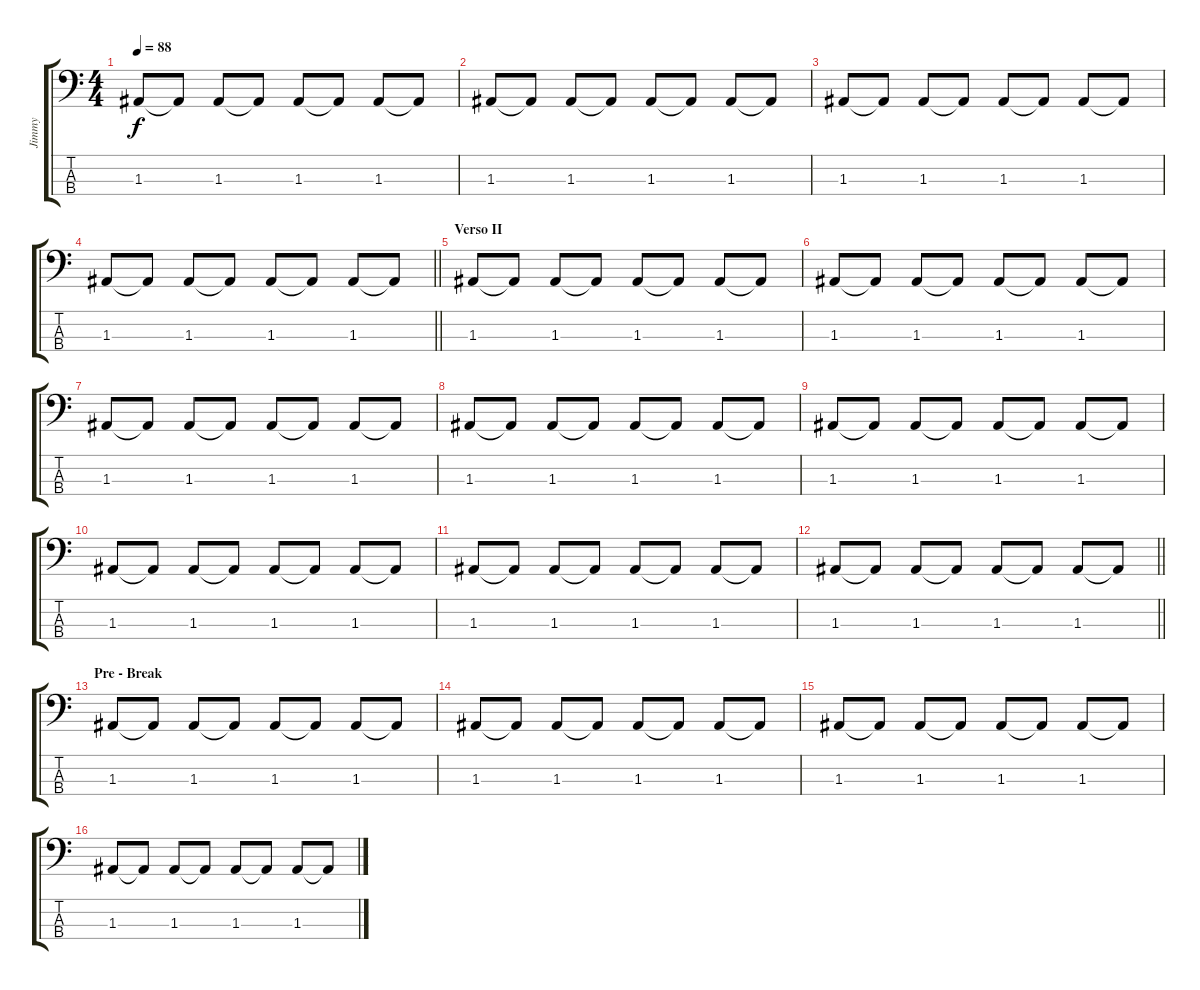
\track ("Jimmy" "Jimmy") {instrument electricbassfinger}
\staff {score tabs}
\tuning (G2 D2 A1 E1) {hide}
\ts (4 4)
\tempo 88
\clef f4
\ks c
1.3.8{dy f} 1.3{t}.8 1.3.8 1.3{t}.8 1.3.8 1.3{t}.8 1.3.8 1.3{t}.8 |
1.3.8 1.3{t}.8 1.3.8 1.3{t}.8 1.3.8 1.3{t}.8 1.3.8 1.3{t}.8 |
1.3.8 1.3{t}.8 1.3.8 1.3{t}.8 1.3.8 1.3{t}.8 1.3.8 1.3{t}.8 |
\barLineRight lightlight
1.3.8 1.3{t}.8 1.3.8 1.3{t}.8 1.3.8 1.3{t}.8 1.3.8 1.3{t}.8 |
\section ("" "Verso II")
1.3.8 1.3{t}.8 1.3.8 1.3{t}.8 1.3.8 1.3{t}.8 1.3.8 1.3{t}.8 |
1.3.8 1.3{t}.8 1.3.8 1.3{t}.8 1.3.8 1.3{t}.8 1.3.8 1.3{t}.8 |
1.3.8 1.3{t}.8 1.3.8 1.3{t}.8 1.3.8 1.3{t}.8 1.3.8 1.3{t}.8 |
1.3.8 1.3{t}.8 1.3.8 1.3{t}.8 1.3.8 1.3{t}.8 1.3.8 1.3{t}.8 |
1.3.8 1.3{t}.8 1.3.8 1.3{t}.8 1.3.8 1.3{t}.8 1.3.8 1.3{t}.8 |
1.3.8 1.3{t}.8 1.3.8 1.3{t}.8 1.3.8 1.3{t}.8 1.3.8 1.3{t}.8 |
1.3.8 1.3{t}.8 1.3.8 1.3{t}.8 1.3.8 1.3{t}.8 1.3.8 1.3{t}.8 |
\barLineRight lightlight
1.3.8 1.3{t}.8 1.3.8 1.3{t}.8 1.3.8 1.3{t}.8 1.3.8 1.3{t}.8 |
\section ("" "Pre - Break")
1.3.8 1.3{t}.8 1.3.8 1.3{t}.8 1.3.8 1.3{t}.8 1.3.8 1.3{t}.8 |
1.3.8 1.3{t}.8 1.3.8 1.3{t}.8 1.3.8 1.3{t}.8 1.3.8 1.3{t}.8 |
1.3.8 1.3{t}.8 1.3.8 1.3{t}.8 1.3.8 1.3{t}.8 1.3.8 1.3{t}.8 |
1.3.8 1.3{t}.8 1.3.8 1.3{t}.8 1.3.8 1.3{t}.8 1.3.8 1.3{t}.8
